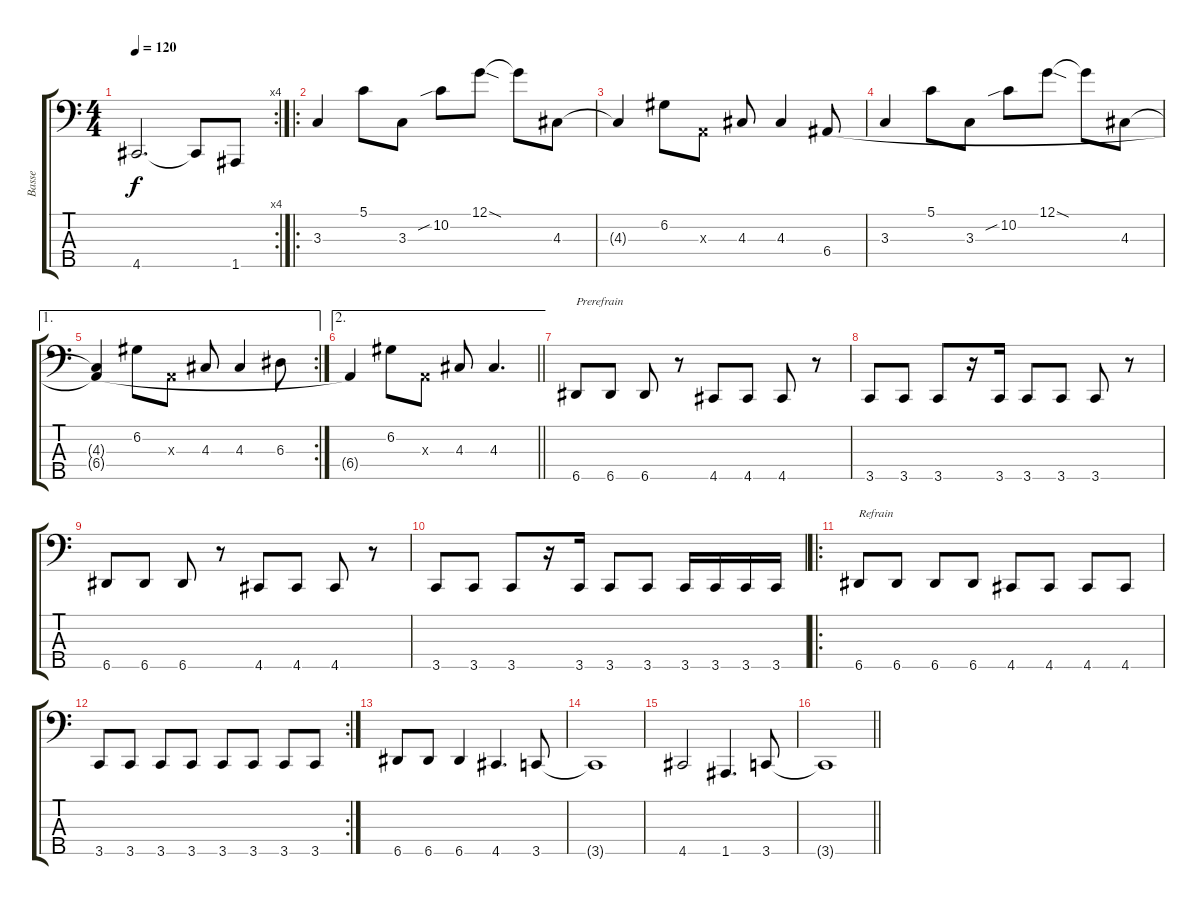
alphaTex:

\track ("Basse" "Basse") {instrument electricbassfinger}
\staff {score tabs}
\tuning (G2 D2 A1 E1 A0) {hide}
\rc 4
\ts (4 4)
\tempo 120
\clef f4
\ks c
4.5{t}.2{d dy f} 4.5{t}.8 1.5.8 |
\ro
3.3.4 5.1.8 3.3.8 10.2{sib}.8 12.1{sod}.8 12.1{t}.8 4.3.8 |
4.3{t}.4 6.2.8 0.3{x}.8 4.3.8 4.3.4 6.4.8 |
3.3.4 5.1.8 3.3.8 10.2{sib}.8 12.1{sod}.8 12.1{t}.8 4.3.8 |
\ae 1
\rc 2
(4.3{t} 6.4{t}).4 6.2.8 0.3{x}.8 4.3.8 4.3.4 6.3.8 |
\ae 2
\barLineRight lightlight
6.4{t}.4 6.2.8 0.3{x}.8 4.3.8 4.3.4{d} |
6.5.8{txt "Prerefrain"} 6.5.8 6.5.8 r.8 4.5.8 4.5.8 4.5.8 r.8 |
3.5.8 3.5.8 3.5.8 r.16 3.5.16 3.5.8 3.5.8 3.5.8 r.8 |
6.5.8 6.5.8 6.5.8 r.8 4.5.8 4.5.8 4.5.8 r.8 |
3.5.8 3.5.8 3.5.8 r.16 3.5.16 3.5.8 3.5.8 3.5.16 3.5.16 3.5.16 3.5.16 |
\ro
6.5.8{txt "Refrain"} 6.5.8 6.5.8 6.5.8 4.5.8 4.5.8 4.5.8 4.5.8 |
\rc 2
3.5.8 3.5.8 3.5.8 3.5.8 3.5.8 3.5.8 3.5.8 3.5.8 |
6.5.8 6.5.8 6.5.4 4.5.4{d} 3.5.8 |
3.5{t}.1 |
4.5.2 1.5.4{d} 3.5.8 |
\barLineRight lightlight
3.5{t}.1
